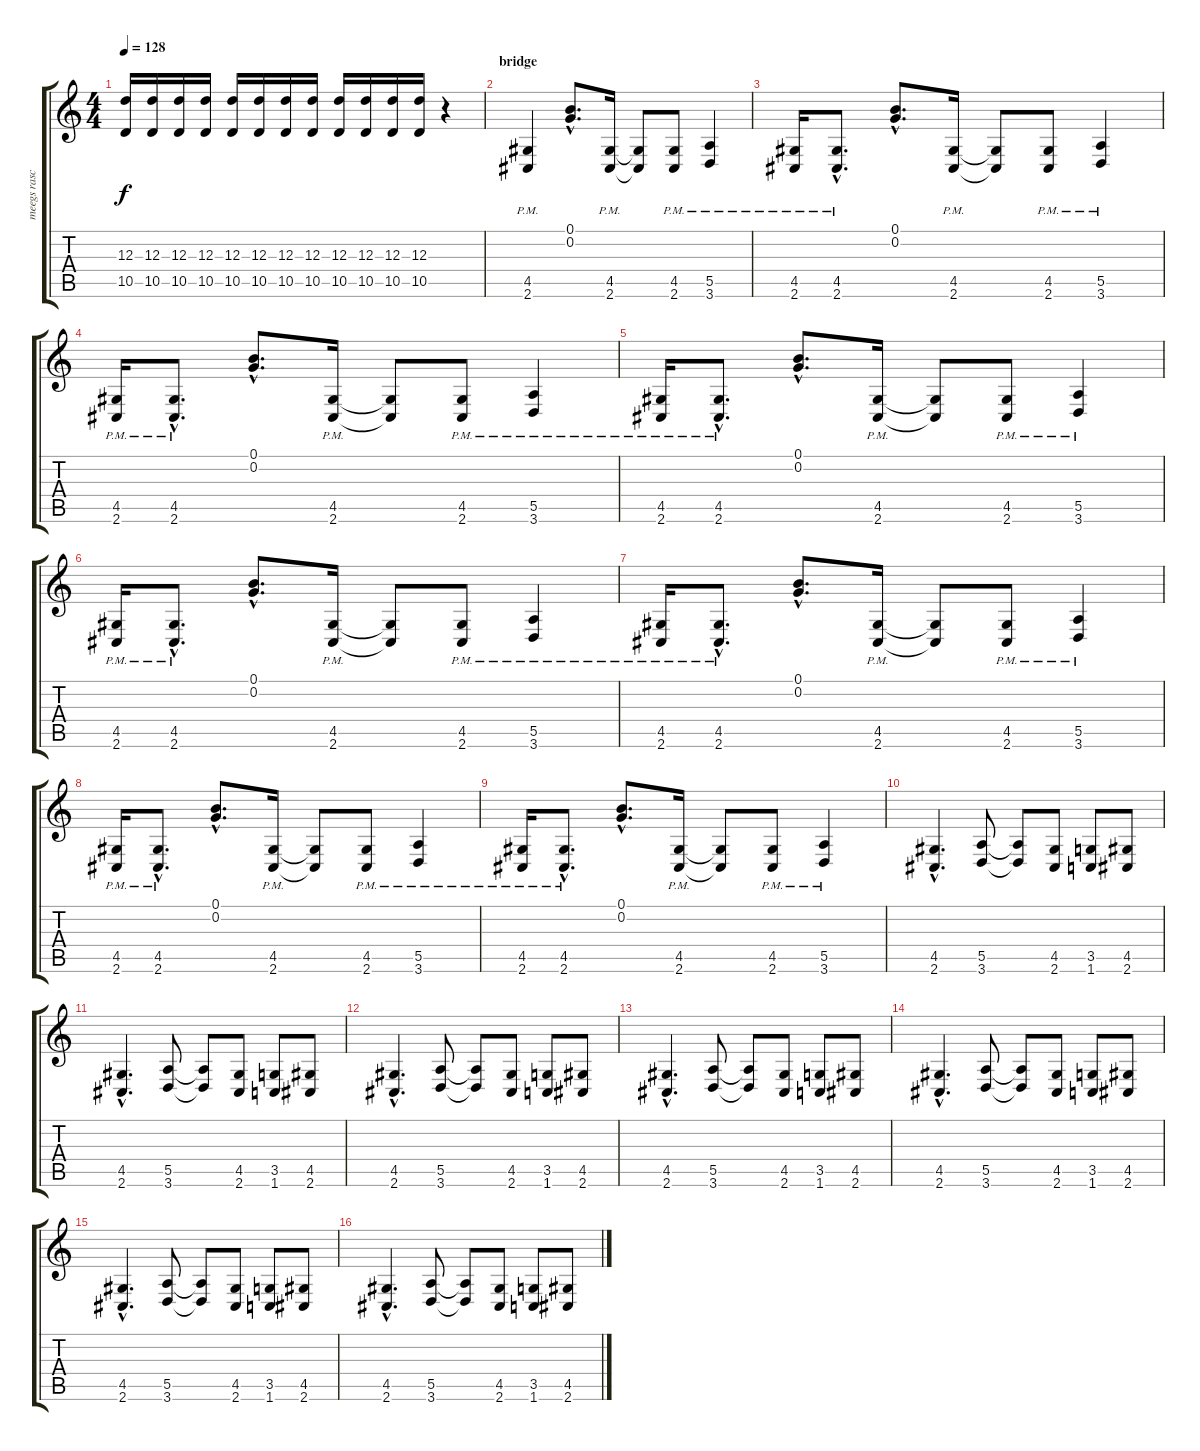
\track ("meegs rascon " "meegs rasc") {instrument distortionguitar}
\staff {score tabs}
\tuning (B3 G3 D3 A2 E2 B1) {hide}
\ts (4 4)
\tempo 128
\clef g2
\ks c
(12.3 10.5).16{dy f} (12.3 10.5).16 (12.3 10.5).16 (12.3 10.5).16 (12.3 10.5).16 (12.3 10.5).16 (12.3 10.5).16 (12.3 10.5).16 (12.3 10.5).16 (12.3 10.5).16 (12.3 10.5).16 (12.3 10.5).16 r.4 |
\section ("" "bridge")
(4.5{pm} 2.6{pm}).4{volume 16} (0.1{hac} 0.2{hac}).8{d} (4.5{pm} 2.6{pm}).16 (4.5{t} 2.6{t}).8 (4.5{pm} 2.6{pm}).8 (5.5{pm} 3.6{pm}).4 |
(4.5{pm} 2.6{pm}).16 (4.5{hac pm} 2.6{hac pm}).8{d} (0.1{hac} 0.2{hac}).8{d} (4.5{pm} 2.6{pm}).16 (4.5{t} 2.6{t}).8 (4.5{pm} 2.6{pm}).8 (5.5{pm} 3.6{pm}).4 |
(4.5{pm} 2.6{pm}).16 (4.5{hac pm} 2.6{hac pm}).8{d} (0.1{hac} 0.2{hac}).8{d} (4.5{pm} 2.6{pm}).16 (4.5{t} 2.6{t}).8 (4.5{pm} 2.6{pm}).8 (5.5{pm} 3.6{pm}).4 |
(4.5{pm} 2.6{pm}).16 (4.5{hac pm} 2.6{hac pm}).8{d} (0.1{hac} 0.2{hac}).8{d} (4.5{pm} 2.6{pm}).16 (4.5{t} 2.6{t}).8 (4.5{pm} 2.6{pm}).8 (5.5{pm} 3.6{pm}).4 |
(4.5{pm} 2.6{pm}).16 (4.5{hac pm} 2.6{hac pm}).8{d} (0.1{hac} 0.2{hac}).8{d} (4.5{pm} 2.6{pm}).16 (4.5{t} 2.6{t}).8 (4.5{pm} 2.6{pm}).8 (5.5{pm} 3.6{pm}).4 |
(4.5{pm} 2.6{pm}).16 (4.5{hac pm} 2.6{hac pm}).8{d} (0.1{hac} 0.2{hac}).8{d} (4.5{pm} 2.6{pm}).16 (4.5{t} 2.6{t}).8 (4.5{pm} 2.6{pm}).8 (5.5{pm} 3.6{pm}).4 |
(4.5{pm} 2.6{pm}).16 (4.5{hac pm} 2.6{hac pm}).8{d} (0.1{hac} 0.2{hac}).8{d} (4.5{pm} 2.6{pm}).16 (4.5{t} 2.6{t}).8 (4.5{pm} 2.6{pm}).8 (5.5{pm} 3.6{pm}).4 |
(4.5{pm} 2.6{pm}).16 (4.5{hac pm} 2.6{hac pm}).8{d} (0.1{hac} 0.2{hac}).8{d} (4.5{pm} 2.6{pm}).16 (4.5{t} 2.6{t}).8 (4.5{pm} 2.6{pm}).8 (5.5{pm} 3.6{pm}).4 |
(4.5{hac} 2.6{hac}).4{d} (5.5 3.6).8 (5.5{t} 3.6{t}).8 (4.5 2.6).8 (3.5 1.6).8 (4.5 2.6).8 |
(4.5{hac} 2.6{hac}).4{d} (5.5 3.6).8 (5.5{t} 3.6{t}).8 (4.5 2.6).8 (3.5 1.6).8 (4.5 2.6).8 |
(4.5{hac} 2.6{hac}).4{d} (5.5 3.6).8 (5.5{t} 3.6{t}).8 (4.5 2.6).8 (3.5 1.6).8 (4.5 2.6).8 |
(4.5{hac} 2.6{hac}).4{d} (5.5 3.6).8 (5.5{t} 3.6{t}).8 (4.5 2.6).8 (3.5 1.6).8 (4.5 2.6).8 |
(4.5{hac} 2.6{hac}).4{d} (5.5 3.6).8 (5.5{t} 3.6{t}).8 (4.5 2.6).8 (3.5 1.6).8 (4.5 2.6).8 |
(4.5{hac} 2.6{hac}).4{d} (5.5 3.6).8 (5.5{t} 3.6{t}).8 (4.5 2.6).8 (3.5 1.6).8 (4.5 2.6).8 |
(4.5{hac} 2.6{hac}).4{d} (5.5 3.6).8 (5.5{t} 3.6{t}).8 (4.5 2.6).8 (3.5 1.6).8 (4.5 2.6).8
